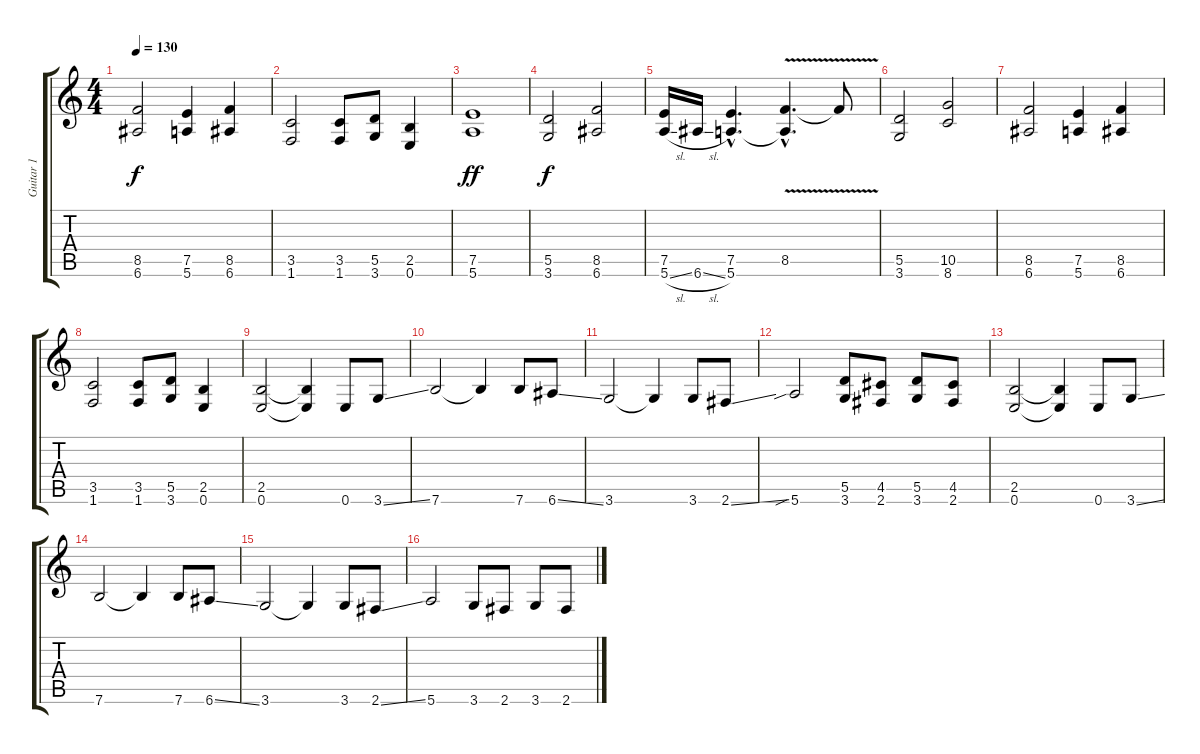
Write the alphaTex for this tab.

\track ("Guitar 1" "Guitar 1") {instrument distortionguitar}
\staff {score tabs}
\tuning (E4 B3 G3 D3 A2 E2) {hide}
\ts (4 4)
\tempo 130
\clef g2
\ks c
(8.5 6.6).2{dy f} (7.5 5.6).4 (8.5 6.6).4 |
(3.5 1.6).2 (3.5 1.6).8 (5.5 3.6).8 (2.5 0.6).4 |
(7.5 5.6).1{dy ff} |
(5.5 3.6).2{dy f} (8.5 6.6).2 |
(7.5 5.6{sl}).16 6.6{sl}.16 (7.5{hac} 5.6{hac}).4{d} (8.5{v hac} 5.6{hac t}).4{d instrument guitarharmonics} 8.5{t}.8{instrument distortionguitar} |
(5.5 3.6).2 (10.5 8.6).2 |
(8.5 6.6).2 (7.5 5.6).4 (8.5 6.6).4 |
(3.5 1.6).2 (3.5 1.6).8 (5.5 3.6).8 (2.5 0.6).4 |
(2.5 0.6).2 (2.5{t} 0.6{t}).4 0.6.8 3.6{ss}.8 |
7.6.2 7.6{t}.4 7.6.8 6.6{ss}.8 |
3.6.2 3.6{t}.4 3.6.8 2.6{ss}.8 |
5.6{sib}.2 (5.5 3.6).8 (4.5 2.6).8 (5.5 3.6).8 (4.5 2.6).8 |
(2.5 0.6).2 (2.5{t} 0.6{t}).4 0.6.8 3.6{ss}.8 |
7.6.2 7.6{t}.4 7.6.8 6.6{ss}.8 |
3.6.2 3.6{t}.4 3.6.8 2.6{ss}.8 |
5.6.2 3.6.8 2.6.8 3.6.8 2.6.8
